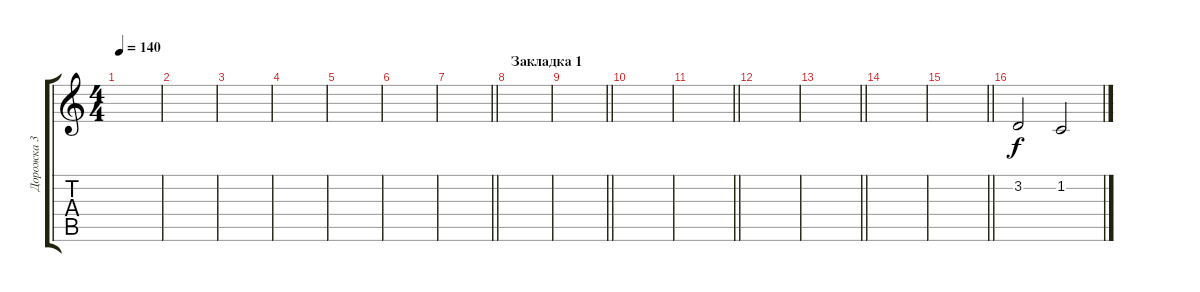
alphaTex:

\track ("Дорожка 3" "Дорожка 3") {instrument brightacousticpiano}
\staff {score tabs}
\tuning (E4 B3 G3 D3 A2 E2) {hide}
\ts (4 4)
\tempo 140
\clef g2
\ks c
|
|
|
|
|
|
\barLineRight lightlight
|
\section ("" "Закладка 1")
|
\barLineRight lightlight
|
|
\barLineRight lightlight
|
|
\barLineRight lightlight
|
|
\barLineRight lightlight
|
3.2.2 1.2.2
